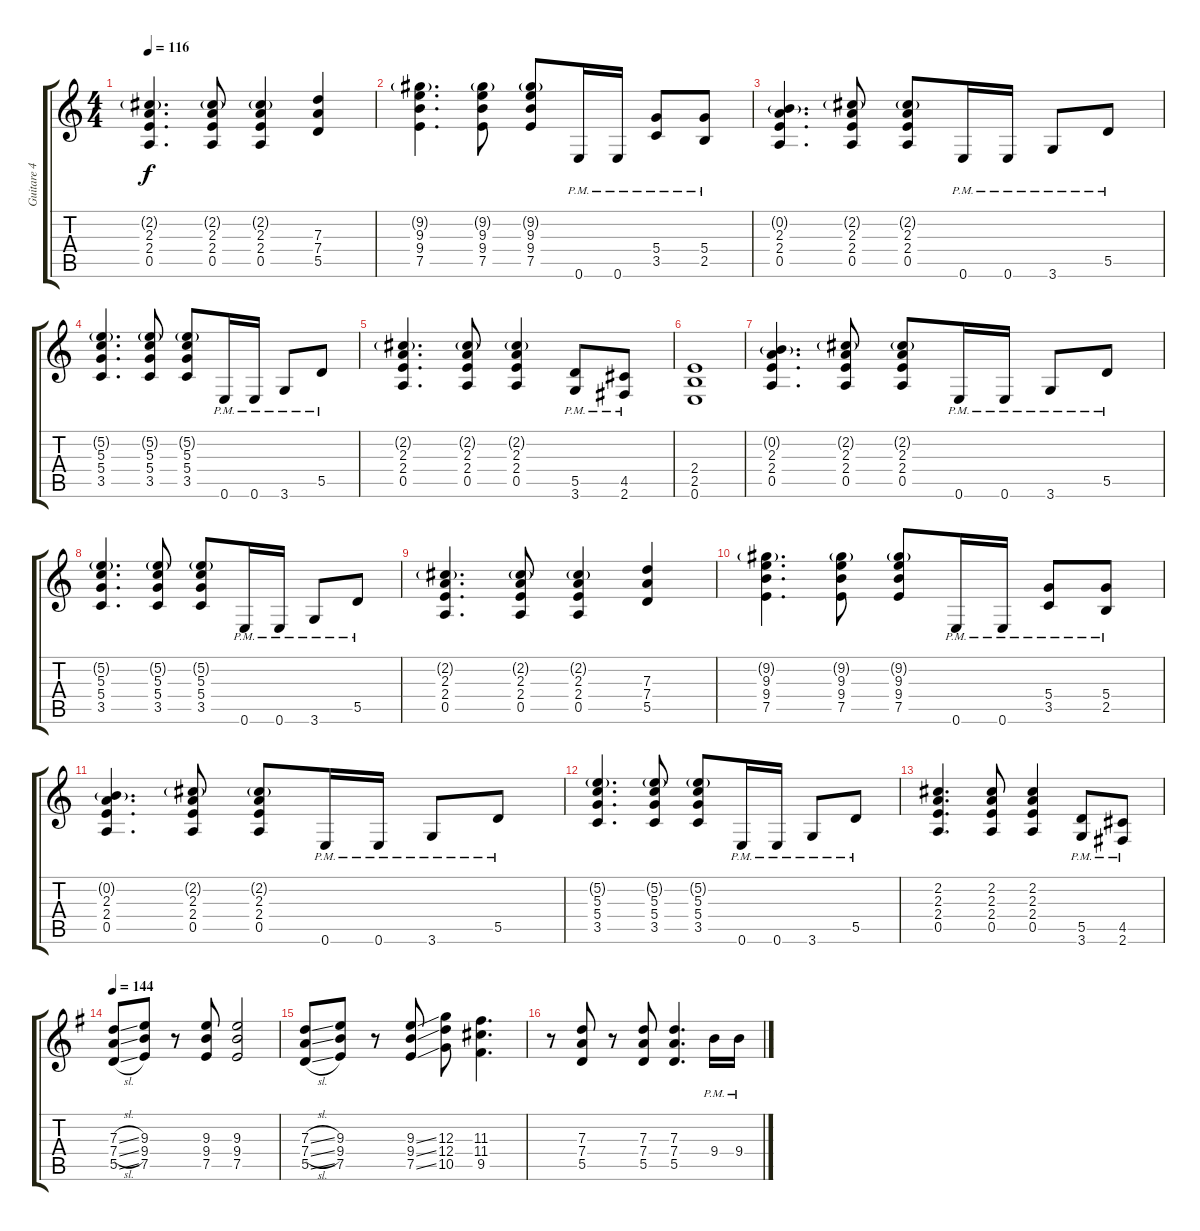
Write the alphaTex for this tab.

\track ("Guitare 4" "Guitare 4") {instrument distortionguitar}
\staff {score tabs}
\tuning (E4 B3 G3 D3 A2 E2) {hide}
\ts (4 4)
\tempo 116
\clef g2
\ks c
(2.2{g} 2.3 2.4 0.5).4{d dy f} (2.2{g} 2.3 2.4 0.5).8 (2.2{g} 2.3 2.4 0.5).4 (7.3 7.4 5.5).4 |
(9.2{g} 9.3 9.4 7.5).4{d} (9.2{g} 9.3 9.4 7.5).8 (9.2{g} 9.3 9.4 7.5).8 0.6{pm}.16 0.6{pm}.16 (5.4{pm} 3.5{pm}).8 (5.4{pm} 2.5{pm}).8 |
(0.2{g} 2.3 2.4 0.5).4{d} (2.2{g} 2.3 2.4 0.5).8 (2.2{g} 2.3 2.4 0.5).8 0.6{pm}.16 0.6{pm}.16 3.6{pm}.8 5.5{pm}.8 |
(5.2{g} 5.3 5.4 3.5).4{d} (5.2{g} 5.3 5.4 3.5).8 (5.2{g} 5.3 5.4 3.5).8 0.6{pm}.16 0.6{pm}.16 3.6{pm}.8 5.5{pm}.8 |
(2.2{g} 2.3 2.4 0.5).4{d} (2.2{g} 2.3 2.4 0.5).8 (2.2{g} 2.3 2.4 0.5).4 (5.5{pm} 3.6{pm}).8 (4.5{pm} 2.6{pm}).8 |
(2.4 2.5 0.6).1 |
(0.2{g} 2.3 2.4 0.5).4{d} (2.2{g} 2.3 2.4 0.5).8 (2.2{g} 2.3 2.4 0.5).8 0.6{pm}.16 0.6{pm}.16 3.6{pm}.8 5.5{pm}.8 |
(5.2{g} 5.3 5.4 3.5).4{d} (5.2{g} 5.3 5.4 3.5).8 (5.2{g} 5.3 5.4 3.5).8 0.6{pm}.16 0.6{pm}.16 3.6{pm}.8 5.5{pm}.8 |
(2.2{g} 2.3 2.4 0.5).4{d} (2.2{g} 2.3 2.4 0.5).8 (2.2{g} 2.3 2.4 0.5).4 (7.3 7.4 5.5).4 |
(9.2{g} 9.3 9.4 7.5).4{d} (9.2{g} 9.3 9.4 7.5).8 (9.2{g} 9.3 9.4 7.5).8 0.6{pm}.16 0.6{pm}.16 (5.4{pm} 3.5{pm}).8 (5.4{pm} 2.5{pm}).8 |
(0.2{g} 2.3 2.4 0.5).4{d} (2.2{g} 2.3 2.4 0.5).8 (2.2{g} 2.3 2.4 0.5).8 0.6{pm}.16 0.6{pm}.16 3.6{pm}.8 5.5{pm}.8 |
(5.2{g} 5.3 5.4 3.5).4{d} (5.2{g} 5.3 5.4 3.5).8 (5.2{g} 5.3 5.4 3.5).8 0.6{pm}.16 0.6{pm}.16 3.6{pm}.8 5.5{pm}.8 |
(2.2 2.3 2.4 0.5).4{d} (2.2 2.3 2.4 0.5).8 (2.2 2.3 2.4 0.5).4 (5.5{pm} 3.6{pm}).8 (4.5{pm} 2.6{pm}).8 |
\tempo 144
\ks g
(7.3{sl} 7.4{sl} 5.5{sl}).8 (9.3 9.4 7.5).8 r.8 (9.3 9.4 7.5).8 (9.3 9.4 7.5).2 |
(7.3{sl} 7.4{sl} 5.5{sl}).8 (9.3 9.4 7.5).8 r.8 (9.3{ss} 9.4{ss} 7.5{ss}).8 (12.3 12.4 10.5).8 (11.3 11.4 9.5).4{d} |
r.8 (7.3 7.4 5.5).8 r.8 (7.3 7.4 5.5).8 (7.3 7.4 5.5).4{d} 9.4{pm}.16 9.4{pm}.16
